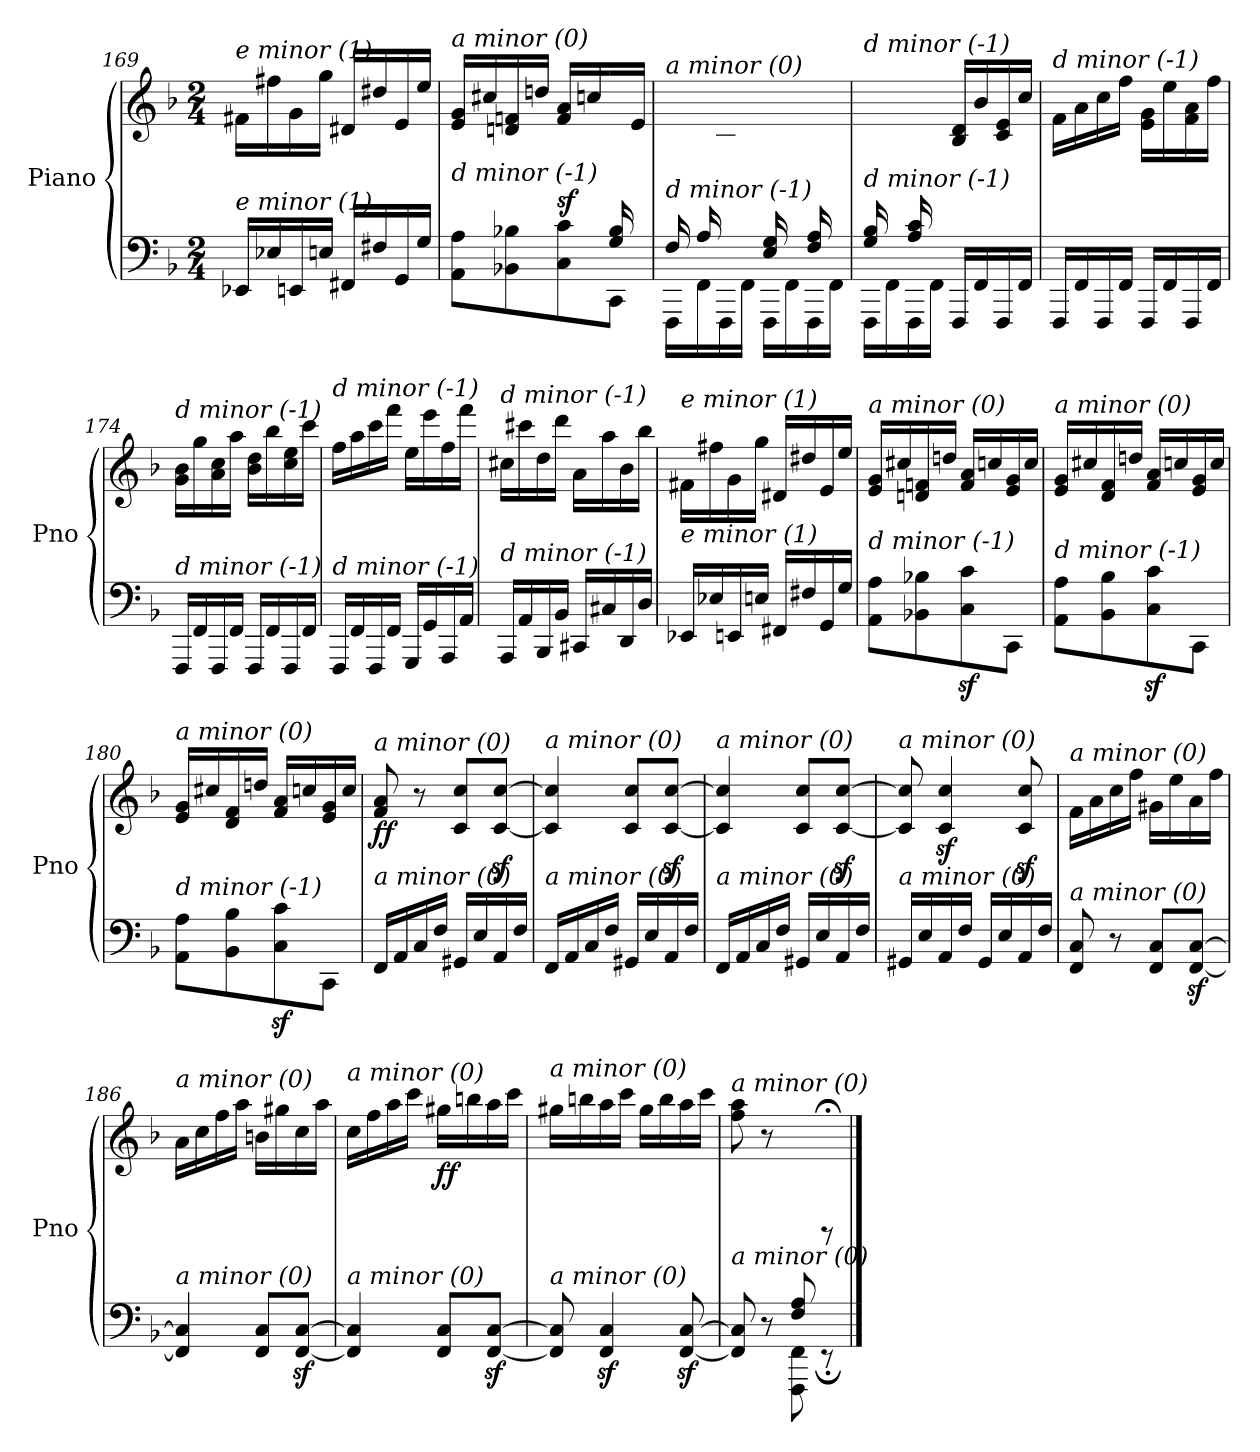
**kern	**kern	**dynam
*part1	*part1	*part1
*staff2	*staff1	*staff1/2
*I"Piano	*	*
*I'Pno	*	*
*clefF4	*clefG2	*
*k[b-]	*k[b-]	*
*M2/4	*M2/4	*
=169	=169	=169
!	!LO:TX:i:t=e minor (1)	!
!LO:TX:i:t=e minor (1)	!	!
16EE-Xi/LL	16f#X\LL	.
16E-Xi/	16ff#X\	.
16EE/	16g\	.
16E/JJ	16gg\JJ	.
16FF#X/LL	16d#X/LL	.
16F#X/	16dd#X/	.
16GG/	16e/	.
16G/JJ	16ee/JJ	.
=170	=170	=170
*^	*	*
!	!	!LO:TX:i:t=a minor (0)	!
!LO:TX:i:t=d minor (-1)	!	!	!
4.ryy	8AA\ 8A\L	16e/ 16g/LL	.
.	.	16cc#X/	.
.	8BB-X\ 8B-X\	16dn/ 16fn/	.
.	.	16ddn/JJ	.
!	!	!	!LO:DY:a=2
.	8C\ 8c\	16f/ 16a/LL	sf
.	.	16ccn/	.
16G/ 16B-/	8CC\J	16ryy	.
16ryy	.	16e/JJ	.
!!LO:PB:g=z
=171	=171	=171	=171
!	!	!LO:TX:i:t=a minor (0)	!
!LO:TX:i:t=d minor (-1)	!	!	!
16F/LL	16FFF\LL	8ryy	.
16A/	16FF\	.	.
8ryy	16FFF\	16c\	.
.	16FF\JJ	16f\JJ	.
16E/ 16G/LL	16FFF\LL	16ryy	.
16ryy	16FF\	16e\	.
16F/ 16A/	16FFF\	16ryy	.
16ryy	16FF\JJ	16f\JJ	.
=172	=172	=172	=172
!	!	!LO:TX:i:t=d minor (-1)	!
!LO:TX:i:t=d minor (-1)	!	!	!
16G/ 16B-/LL	16FFF\LL	16ryy	.
16ryy	16FF\	16g\	.
16A/ 16c/	16FFF\	16ryy	.
4ryy	16FF\JJ	16a\JJ	.
.	16FFF/LL	16B-/ 16d/LL	.
.	16FF/	16b-/	.
.	16FFF/	16c/ 16e/	.
16ryy	16FF/JJ	16cc/JJ	.
=173	=173	=173	=173
!	!	!LO:TX:i:t=d minor (-1)	!
!LO:TX:i:t=d minor (-1)	!	!	!
*v	*v	*	*
16FFF/LL	16f\LL	.
16FF/	16a\	.
16FFF/	16cc\	.
16FF/JJ	16ff\JJ	.
16FFF/LL	16e\ 16g\LL	.
16FF/	16ee\	.
16FFF/	16f\ 16a\	.
16FF/JJ	16ff\JJ	.
=174	=174	=174
!	!LO:TX:i:t=d minor (-1)	!
!LO:TX:i:t=d minor (-1)	!	!
16FFF/LL	16g\ 16b-\LL	.
16FF/	16gg\	.
16FFF/	16a\ 16cc\	.
16FF/JJ	16aa\JJ	.
16FFF/LL	16b-\ 16dd\LL	.
16FF/	16bb-\	.
16FFF/	16cc\ 16ee\	.
16FF/JJ	16ccc\JJ	.
=175	=175	=175
!	!LO:TX:i:t=d minor (-1)	!
!LO:TX:i:t=d minor (-1)	!	!
16FFF/LL	16ff\LL	.
16FF/	16aa\	.
16FFF/	16ccc\	.
16FF/JJ	16fff\JJ	.
16GGG/LL	16ee\LL	.
16GG/	16eee\	.
16AAA/	16ff\	.
16AA/JJ	16fff\JJ	.
!!LO:LB:g=z
=176	=176	=176
!	!LO:TX:i:t=d minor (-1)	!
!LO:TX:i:t=d minor (-1)	!	!
16AAA/LL	16cc#X\LL	.
16AA/	16ccc#X\	.
16BBB-/	16dd\	.
16BB-/JJ	16ddd\JJ	.
16CC#X/LL	16a\LL	.
16C#X/	16aa\	.
16DD/	16b-\	.
16D/JJ	16bb-\JJ	.
=177	=177	=177
!	!LO:TX:i:t=e minor (1)	!
!LO:TX:i:t=e minor (1)	!	!
16EE-Xi/LL	16f#X\LL	.
16E-Xi/	16ff#X\	.
16EE/	16g\	.
16E/JJ	16gg\JJ	.
16FF#X/LL	16d#X/LL	.
16F#X/	16dd#X/	.
16GG/	16e/	.
16G/JJ	16ee/JJ	.
=178	=178	=178
!	!LO:TX:i:t=a minor (0)	!
!LO:TX:i:t=d minor (-1)	!	!
8AA\ 8A\L	16e/ 16g/LL	.
.	16cc#X/	.
8BB-X\ 8B-X\	16dn/ 16fn/	.
.	16ddn/JJ	.
8C\z< 8c\z<	16f/ 16a/LL	.
.	16ccn/	.
8CC\J	16e/ 16g/	.
.	16cc/JJ	.
=179	=179	=179
!	!LO:TX:i:t=a minor (0)	!
!LO:TX:i:t=d minor (-1)	!	!
8AA\ 8A\L	16e/ 16g/LL	.
.	16cc#X/	.
8BB-\ 8B-\	16d/ 16f/	.
.	16ddn/JJ	.
8C\z< 8c\z<	16f/ 16a/LL	.
.	16ccn/	.
8CC\J	16e/ 16g/	.
.	16cc/JJ	.
!!LO:LB:g=z
=180	=180	=180
!	!LO:TX:i:t=a minor (0)	!
!LO:TX:i:t=d minor (-1)	!	!
8AA\ 8A\L	16e/ 16g/LL	.
.	16cc#X/	.
8BB-\ 8B-\	16d/ 16f/	.
.	16ddn/JJ	.
8C\z< 8c\z<	16f/ 16a/LL	.
.	16ccn/	.
8CC\J	16e/ 16g/	.
.	16cc/JJ	.
=181	=181	=181
!	!LO:TX:i:t=a minor (0)	!
!LO:TX:i:t=a minor (0)	!	!
!	!	!LO:DY:b
16FF/LL	8f/ 8a/	ff
16AA/	.	.
16C/	8r	.
16F/JJ	.	.
16GG#X/LL	8c/ 8cc/L	.
16E/	.	.
16AA/	[8c/z< [8cc/z<J	.
16F/JJ	.	.
=182	=182	=182
!	!LO:TX:i:t=a minor (0)	!
!LO:TX:i:t=a minor (0)	!	!
16FF/LL	4c/] 4cc/]	.
16AA/	.	.
16C/	.	.
16F/JJ	.	.
16GG#X/LL	8c/ 8cc/L	.
16E/	.	.
16AA/	[8c/z< [8cc/z<J	.
16F/JJ	.	.
=183	=183	=183
!	!LO:TX:i:t=a minor (0)	!
!LO:TX:i:t=a minor (0)	!	!
16FF/LL	4c/] 4cc/]	.
16AA/	.	.
16C/	.	.
16F/JJ	.	.
16GG#X/LL	8c/ 8cc/L	.
16E/	.	.
16AA/	[8c/z< [8cc/z<J	.
16F/JJ	.	.
=184	=184	=184
!	!LO:TX:i:t=a minor (0)	!
!LO:TX:i:t=a minor (0)	!	!
16GG#X/LL	8c/] 8cc/]	.
16E/	.	.
16AA/	4c/z< 4cc/z<	.
16F/JJ	.	.
16GG#/LL	.	.
16E/	.	.
16AA/	8c/z< 8cc/z<	.
16F/JJ	.	.
!!LO:LB:g=z
=185	=185	=185
!	!LO:TX:i:t=a minor (0)	!
!LO:TX:i:t=a minor (0)	!	!
8FF/ 8C/	16f\LL	.
.	16a\	.
8r	16cc\	.
.	16ff\JJ	.
8FF/ 8C/L	16g#X\LL	.
.	16ee\	.
[8FF/z< [8C/z<J	16a\	.
.	16ff\JJ	.
=186	=186	=186
!	!LO:TX:i:t=a minor (0)	!
!LO:TX:i:t=a minor (0)	!	!
4FF/] 4C/]	16a\LL	.
.	16cc\	.
.	16ff\	.
.	16aa\JJ	.
8FF/ 8C/L	16bn\LL	.
.	16gg#X\	.
[8FF/z< [8C/z<J	16cc\	.
.	16aa\JJ	.
=187	=187	=187
!	!LO:TX:i:t=a minor (0)	!
!LO:TX:i:t=a minor (0)	!	!
4FF/] 4C/]	16cc\LL	.
.	16ff\	.
.	16aa\	.
.	16ccc\JJ	.
!	!	!LO:DY:b
8FF/ 8C/L	16gg#X\LL	ff
.	16bbn\	.
[8FF/z< [8C/z<J	16aa\	.
.	16ccc\JJ	.
=188	=188	=188
!	!LO:TX:i:t=a minor (0)	!
!LO:TX:i:t=a minor (0)	!	!
8FF/] 8C/]	16gg#X\LL	.
.	16bbn\	.
4FF/z< 4C/z<	16aa\	.
.	16ccc\JJ	.
.	16gg#\LL	.
.	16bb\	.
[8FF/z< [8C/z<	16aa\	.
.	16ccc\JJ	.
=189	=189	=189
*^	*	*
!	!	!LO:TX:i:t=a minor (0)	!
!LO:TX:i:t=a minor (0)	!	!	!
4ryy	8FF/] 8C/]	8ff\ 8aa\	.
.	8r	8r	.
8F/ 8A/	8FFF\ 8FF\	8ryy	.
8ryy	8r;EE	8r;<EE	.
*v	*v	*	*
==	==	==
*-	*-	*-
